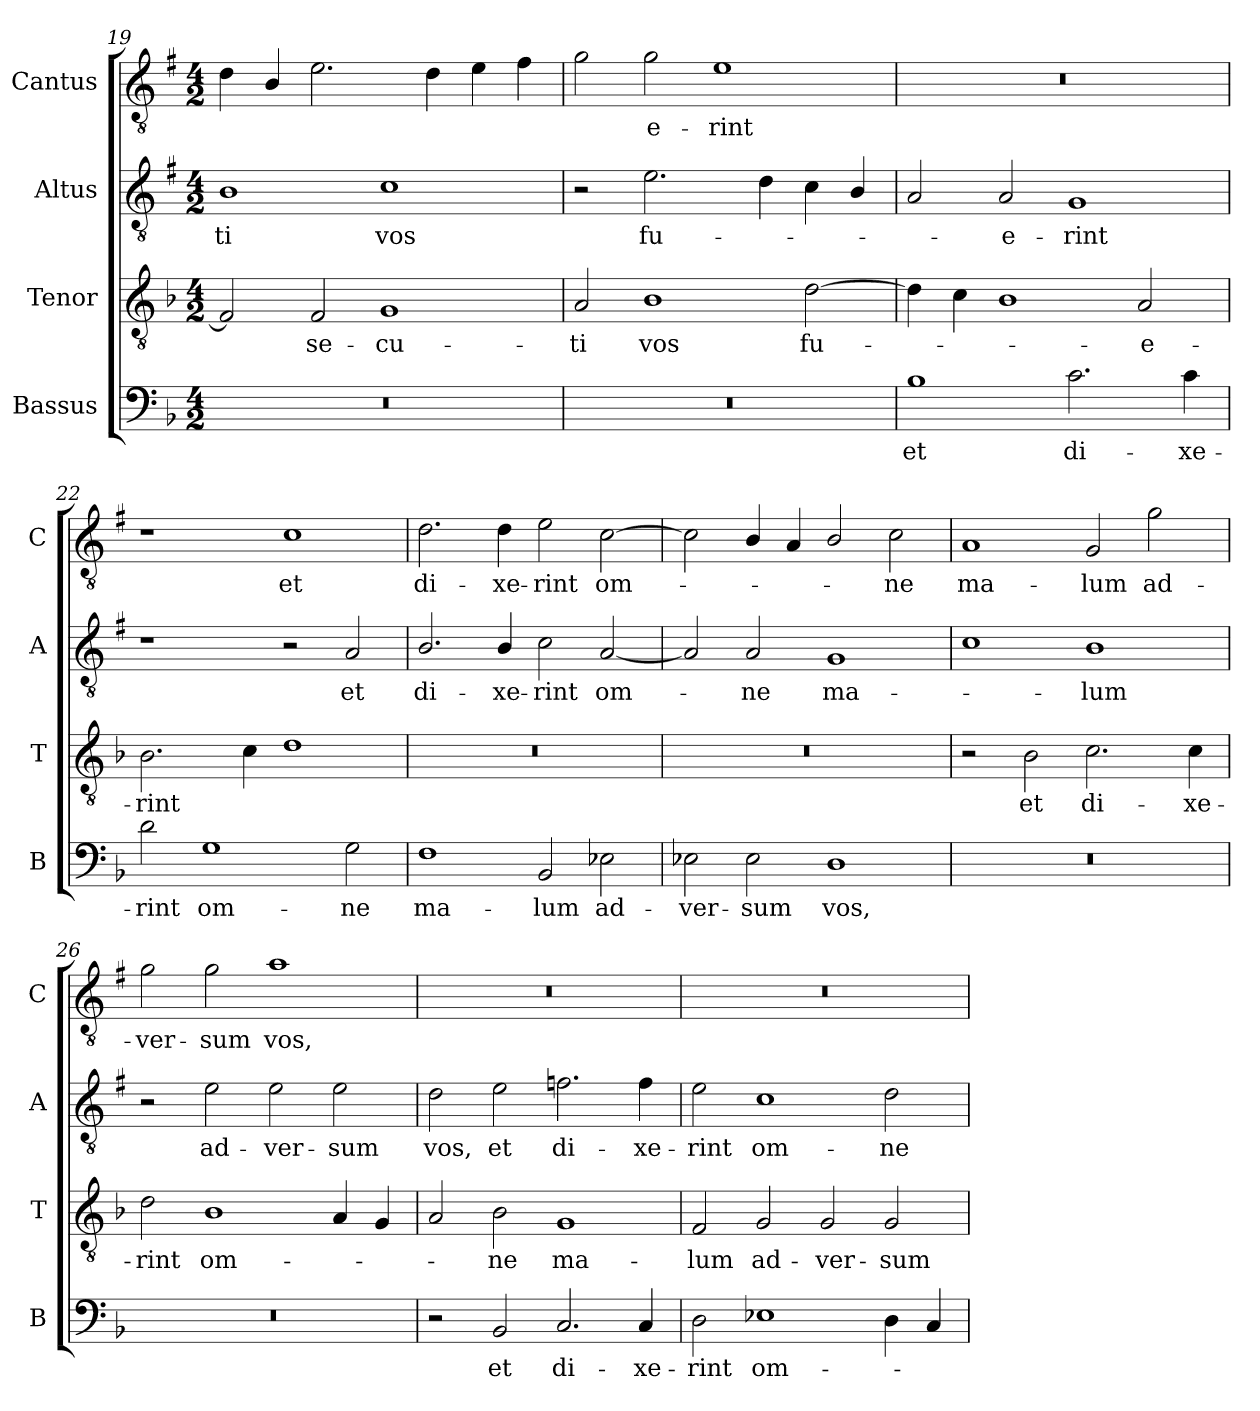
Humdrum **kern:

**kern	**text	**kern	**text	**kern	**text	**kern	**text
*part4	*part4	*part3	*part3	*part2	*part2	*part1	*part1
*staff4	*staff4	*staff3	*staff3	*staff2	*staff2	*staff1	*staff1
*I"Bassus	*	*I"Tenor	*	*I"Altus	*	*I"Cantus	*
*I'B	*	*I'T	*	*I'A	*	*I'C	*
*clefF4	*	*clefGv2	*	*clefGv2	*	*clefGv2	*
*	*	*	*	*ITrd1c2	*	*ITrd1c2	*
*k[b-]	*	*k[b-]	*	*k[b-]	*	*k[b-]	*
*F:	*	*F:	*	*F:	*	*F:	*
*M4/2	*	*M4/2	*	*M4/2	*	*M4/2	*
=19	=19	=19	=19	=19	=19	=19	=19
!	!	!	!	!	!LO:LY:b	!	!
0r	.	2F/]	.	1A	-ti	4c\	.
.	.	.	.	.	.	4A/	.
!	!	!	!LO:LY:b	!	!	!	!
.	.	2F/	-se-	.	.	2.d\	.
!	!	!	!LO:LY:b	!	!LO:LY:b	!	!
.	.	1G	-cu-	1B-	vos	.	.
.	.	.	.	.	.	4c\	.
.	.	.	.	.	.	4d\	.
.	.	.	.	.	.	4e\	.
=20	=20	=20	=20	=20	=20	=20	=20
!	!	!	!LO:LY:b	!	!	!	!
0r	.	2A/	-ti	2r	.	2f\	.
!	!	!	!LO:LY:b	!	!LO:LY:b	!	!LO:LY:b
.	.	1B-	vos	2.d\	fu-	2f\	-e-
!	!	!	!	!	!	!	!LO:LY:b
.	.	.	.	.	.	1d	-rint
.	.	.	.	4c\	.	.	.
!	!	!	!LO:LY:b	!	!	!	!
.	.	[2d\	fu-	4B-\	.	.	.
.	.	.	.	4A/	.	.	.
=21	=21	=21	=21	=21	=21	=21	=21
!	!LO:LY:b	!	!	!	!	!	!
1B-	et	4d\]	.	2G/	.	0r	.
.	.	4c\	.	.	.	.	.
!	!	!	!	!	!LO:LY:b	!	!
.	.	1B-	.	2G/	-e-	.	.
!	!LO:LY:b	!	!	!	!LO:LY:b	!	!
2.c\	di-	.	.	1F	-rint	.	.
!	!	!	!LO:LY:b	!	!	!	!
.	.	2A/	-e-	.	.	.	.
!	!LO:LY:b	!	!	!	!	!	!
4c\	-xe-	.	.	.	.	.	.
=22	=22	=22	=22	=22	=22	=22	=22
!	!LO:LY:b	!	!LO:LY:b	!	!	!	!
2d\	-rint	2.B-\	-rint	1r	.	1r	.
!	!LO:LY:b	!	!	!	!	!	!
1G	om-	.	.	.	.	.	.
.	.	4c\	.	.	.	.	.
!	!	!	!	!	!	!	!LO:LY:b
.	.	1d	.	2r	.	1B-	et
!	!LO:LY:b	!	!	!	!LO:LY:b	!	!
2G\	-ne	.	.	2G/	et	.	.
=23	=23	=23	=23	=23	=23	=23	=23
!	!LO:LY:b	!	!	!	!LO:LY:b	!	!LO:LY:b
1F	ma-	0r	.	2.A/	di-	2.c\	di-
!	!	!	!	!	!LO:LY:b	!	!LO:LY:b
.	.	.	.	4A/	-xe-	4c\	-xe-
!	!LO:LY:b	!	!	!	!LO:LY:b	!	!LO:LY:b
2BB-/	-lum	.	.	2B-\	-rint	2d\	-rint
!	!LO:LY:b	!	!	!	!LO:LY:b	!	!LO:LY:b
2E-X\	ad-	.	.	[2G/	om-	[2B-\	om-
!!LO:PB:g=z
=24	=24	=24	=24	=24	=24	=24	=24
!	!LO:LY:b	!	!	!	!	!	!
2E-X\	-ver-	0r	.	2G/]	.	2B-\]	.
!	!LO:LY:b	!	!	!	!LO:LY:b	!	!
2E-\	-sum	.	.	2G/	-ne	4A/	.
.	.	.	.	.	.	4G/	.
!	!LO:LY:b	!	!	!	!LO:LY:b	!	!
1D	vos,	.	.	1F	ma-	2A/	.
!	!	!	!	!	!	!	!LO:LY:b
.	.	.	.	.	.	2B-\	-ne
=25	=25	=25	=25	=25	=25	=25	=25
!	!	!	!	!	!	!	!LO:LY:b
0r	.	2r	.	1B-	.	1G	ma-
!	!	!	!LO:LY:b	!	!	!	!
.	.	2B-\	et	.	.	.	.
!	!	!	!LO:LY:b	!	!LO:LY:b	!	!LO:LY:b
.	.	2.c\	di-	1A	-lum	2F/	-lum
!	!	!	!	!	!	!	!LO:LY:b
.	.	.	.	.	.	2f\	ad-
!	!	!	!LO:LY:b	!	!	!	!
.	.	4c\	-xe-	.	.	.	.
=26	=26	=26	=26	=26	=26	=26	=26
!	!	!	!LO:LY:b	!	!	!	!LO:LY:b
0r	.	2d\	-rint	2r	.	2f\	-ver-
!	!	!	!LO:LY:b	!	!LO:LY:b	!	!LO:LY:b
.	.	1B-	om-	2d\	ad-	2f\	-sum
!	!	!	!	!	!LO:LY:b	!	!LO:LY:b
.	.	.	.	2d\	-ver-	1g	vos,
!	!	!	!	!	!LO:LY:b	!	!
.	.	4A/	.	2d\	-sum	.	.
.	.	4G/	.	.	.	.	.
=27	=27	=27	=27	=27	=27	=27	=27
!	!	!	!	!	!LO:LY:b	!	!
2r	.	2A/	.	2c\	vos,	0r	.
!	!LO:LY:b	!	!LO:LY:b	!	!LO:LY:b	!	!
2BB-/	et	2B-\	-ne	2d\	et	.	.
!	!LO:LY:b	!	!LO:LY:b	!	!LO:LY:b	!	!
2.C/	di-	1G	ma-	2.e-X\	di-	.	.
!	!LO:LY:b	!	!	!	!LO:LY:b	!	!
4C/	-xe-	.	.	4e-\	-xe-	.	.
=28	=28	=28	=28	=28	=28	=28	=28
!	!LO:LY:b	!	!LO:LY:b	!	!LO:LY:b	!	!
2D\	-rint	2F/	-lum	2d\	-rint	0r	.
!	!LO:LY:b	!	!LO:LY:b	!	!LO:LY:b	!	!
1E-X	om-	2G/	ad-	1B-	om-	.	.
!	!	!	!LO:LY:b	!	!	!	!
.	.	2G/	-ver-	.	.	.	.
!	!	!	!LO:LY:b	!	!LO:LY:b	!	!
4D\	.	2G/	-sum	2c\	-ne	.	.
4C/	.	.	.	.	.	.	.
=	=	=	=	=	=	=	=
*-	*-	*-	*-	*-	*-	*-	*-
